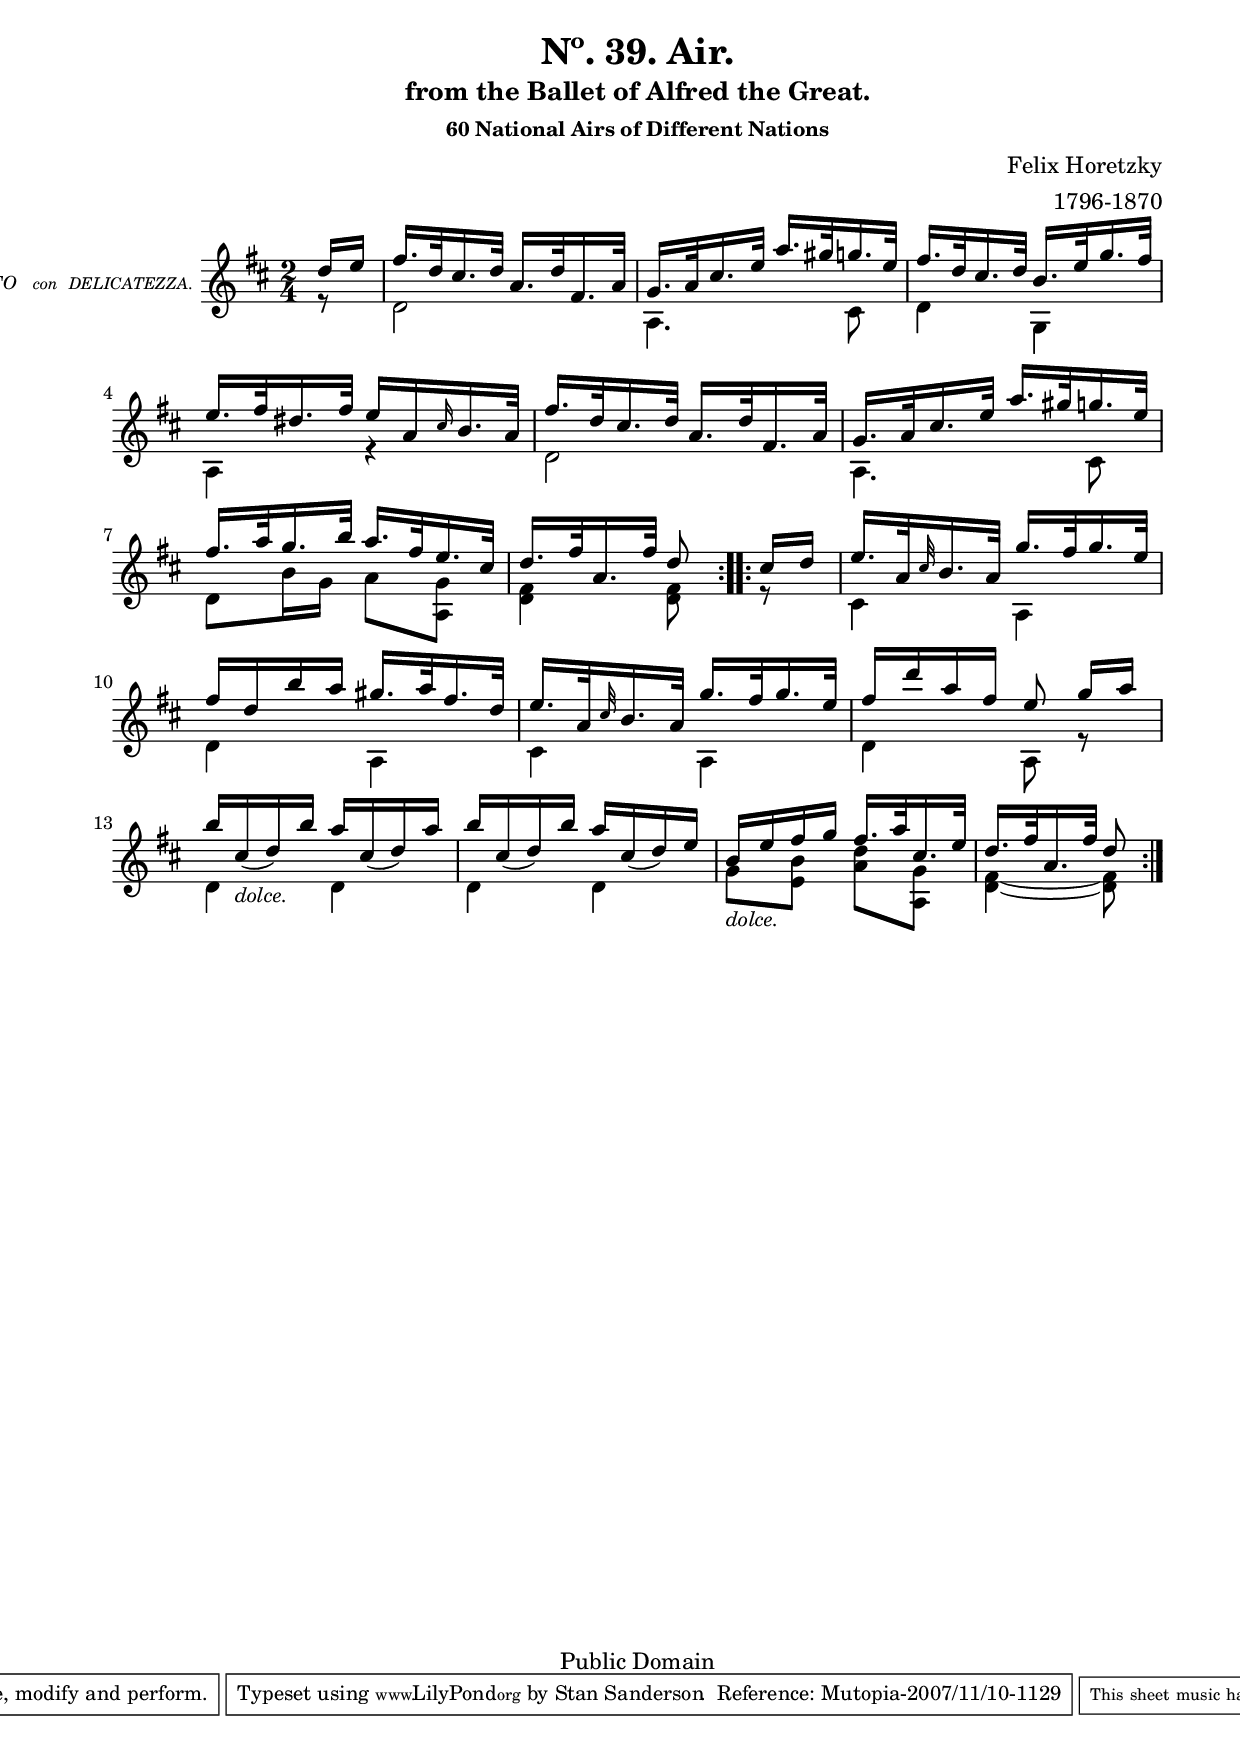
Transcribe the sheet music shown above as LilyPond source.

% Entered on Nov 9, 2007
\version "2.11.34"
%#(set-global-staff-size 17) 

\paper {
%	#(set-paper-size "a4")
%	#(set-paper-size "letter")
	left-margin = 0.75 \in
	line-width = 7.0 \in
	between-system-padding = #2.0
	between-system-space = #2.0
	ragged-last-bottom = ##t 
	ragged-bottom = ##f
}

\header {
	title = "Nº. 39. Air."
	subtitle = "from the Ballet of Alfred the Great."
	subsubtitle = "60 National Airs of Different Nations"
	composer = \markup{\column \right-align 
	{\line {Felix Horetzky} 1796-1870}}
	meter = ""
% MUTOPIA
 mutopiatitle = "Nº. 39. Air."
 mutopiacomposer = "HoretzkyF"
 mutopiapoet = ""
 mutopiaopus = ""
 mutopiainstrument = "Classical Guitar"
 date = "unk"
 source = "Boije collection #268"
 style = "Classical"
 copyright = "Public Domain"
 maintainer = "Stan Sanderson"
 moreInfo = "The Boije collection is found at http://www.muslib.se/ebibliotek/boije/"
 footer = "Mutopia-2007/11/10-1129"
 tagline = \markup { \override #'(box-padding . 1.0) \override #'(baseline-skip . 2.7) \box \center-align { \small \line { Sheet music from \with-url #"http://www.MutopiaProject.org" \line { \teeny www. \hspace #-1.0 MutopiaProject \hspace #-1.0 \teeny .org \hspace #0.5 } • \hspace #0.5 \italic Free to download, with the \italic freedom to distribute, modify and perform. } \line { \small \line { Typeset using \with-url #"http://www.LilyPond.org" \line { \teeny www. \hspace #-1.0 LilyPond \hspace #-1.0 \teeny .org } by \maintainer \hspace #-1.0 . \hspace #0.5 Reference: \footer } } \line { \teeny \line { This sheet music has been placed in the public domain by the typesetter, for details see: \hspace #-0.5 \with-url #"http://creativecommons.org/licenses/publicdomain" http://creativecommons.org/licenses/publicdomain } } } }
}

%%%%%%%%%%%%%%%%%%%%%%%%%%%%%%%%%%%%
%%
%% Source & comments
%%	
%%  	Felix Horetzky was born in Horyszów Ruski, Poland, January 1, 1796.
%%	Little is known about he came to the guitar. He traveled to Vienna
%%	to study under master guitarrist, Mauro Giuliani. He traveled
%%  	extensively in Europe as a concert performer and teacher. He wrote
%%  	between 100 and 150 pieces for the guitar. He died in Edinburgh
%%  	on October 6, 1870.
%%
%%	This piece is from #268, "60 National Airs of Different Nations",
%%	in the Boije collection and is in the public domain.
%%	
%%	<http://www.muslib.se/ebibliotek/boije/>
%%	Publisher: Chappell (London), no date given.
%%
%%	Carl Boije (1849-1923) was an amateur guitarist whose vast collection
%%	was donated to the State Library of Sweden after his death.
%%
%%	The dynamic markings for the most part follow the original score; obvious
%%	notation errors have been corrected.
%%
%%%%%%%%%%%%%%%%%%%%%%%%%%%%%%%%%%%%

\include "english.ly"

%%%% shortcuts

dol = \markup { \smaller\italic "dolce."}
cres = \markup{\smaller\italic"cresc:"}
cress = \markup{\tiny\smaller\italic"cresc:"}
espr = \markup{\smaller\italic"espres:"}
rit = \markup{\smaller\italic"ritard:"}
atem = \markup{\smaller\italic"a tempo:"}
smz = \markup{\smaller\italic"smorz:"} % smorzando
showTup = { \override TupletNumber #'transparent = ##f
		\override TupletBracket #'transparent = ##f }
hideTup = { \override TupletNumber #'transparent = ##t
		\override TupletBracket #'transparent = ##t }
seg = \markup {\smaller \smaller \musicglyph #"scripts.segno"}
cod = \markup {\smaller \vcenter "to" \hspace #0.7 \smaller \vcenter \musicglyph #"scripts.coda"}
toseg = \markup { \bold \vcenter "to" \hspace #0.7 \vcenter \smaller \musicglyph #"scripts.segno" }
fin = \markup {\smaller \smaller \bold \italic "Fine."}		
I = \once \override NoteColumn #'ignore-collision = ##t
sdu = \once \override Stem #'direction = #UP
sdd = \once \override Stem #'direction = #DOWN

%% End shortcuts


%%%%%%%%%%
%% Reminders
%
%    \once \override DynamicText #'extra-offset = #'(-3.75 . 5.5)
%    \once \override TextScript #'extra-offset = #'( 0.8 . -2.3 )
%    \once \override Stem #'length-fraction = #0.8
%    \once \override Beam #'positions = #'(-2.2 . -3.0)
%
%%%%%%%%%%

upper = \relative c''{
	\set Staff.instrumentName=\markup{ \center-align 
	{\smaller\bold "Nº. 39.  " \smaller\smaller\italic "ALLEGRETTO  " 
	\tiny\smaller\italic "con "\tiny\smaller\italic"DELICATEZZA. "}}
	\repeat volta 2 {
		\partial 8*1 d16 e |
		fs16.[ d32 cs16. d32] a16.[ d32 fs,16. a32] |
		g16.[ a32 cs16. e32] a16.[ gs32 g16. e32] |
		fs16.[ d32 cs16. d32] b16.[ e32 g16. fs32] |
		e16.[ fs32 ds16. fs32] e16[ a, \grace cs16 b16. a32] |
		fs'16.[ d32 cs16. d32] a16.[ d32 fs,16. a32] |
		g16.[ a32 cs16. e32] a16.[ gs32 g16. e32] |
		fs16.[ a32 g16. b32] a16.[ fs32 e16. cs32] |
		d16.[ fs32 a,16. fs'32] d8 
	}
	\repeat volta 2 {
		\slurDown
		cs16 d |
		e16.[ a,32 \grace cs b16. a32] g'16.[ fs32 g16. e32] |
		fs16[ d b'a] gs16.[ a32 fs16. d32] |
		e16.[ a,32 \grace cs b16. a32] g'16.[ fs32 g16. e32] |
		fs16[ d' a fs] e8 g16[ a] |
		b[ cs,(_\dol d) b'] a[ cs,( d) a'] |
		b cs,( d) b' a cs,( d) e] |
		b[ e fs g] fs16.[ a32 cs,16. e32] |
		d16.[ fs32 a,16. fs'32] d8
	}
}


lower = \relative c' { 
	\override Staff.NoteCollision 
	#'merge-differently-headed = ##t
	\set fingeringOrientations = #'(left)
	 \once \override DynamicText #'extra-offset = #'(-2.5 . 1.5)
	 \repeat volta 2 {
		 \partial 8*1 r8 |
		 d2 | a4. cs8 | d4 g, | a r |  d2 |a4. cs8 |
		 d8[ b'16 g] a8 <g a,> | <fs d>4 <fs d>8 		 
	 }
	 \repeat volta 2 {
		 r8 | cs4 a | d a | cs a | d a8 r | d4 d |
		 d d | g8_\dol <b e,> <d a> <g, a,> | <fs d>4~ <fs d>8 
	 }
}

staffClassicalGuitar = \new Staff  {
		\time 2/4
		\key d \major
		\set Staff.connectArpeggios = ##t
		\set Staff.midiInstrument="acoustic guitar (nylon)"
		<<
			\new Voice = A { \voiceOne  \upper }
			\new Voice = C { \voiceFour  \lower }
		>>
%		\bar "||"   %%  "|."
}

\score { 
		<<
			\staffClassicalGuitar
		>>
		}
		
\layout  {\context {
   \Staff
   \consists Span_arpeggio_engraver
 } }

\score {
	\unfoldRepeats
	\staffClassicalGuitar
	\midi {
		\context {
			\Score
			tempoWholesPerMinute = #(ly:make-moment 40 4)
		}
		\context {
			\Voice
			\remove "Dynamic_performer"
	    }
    }
}
